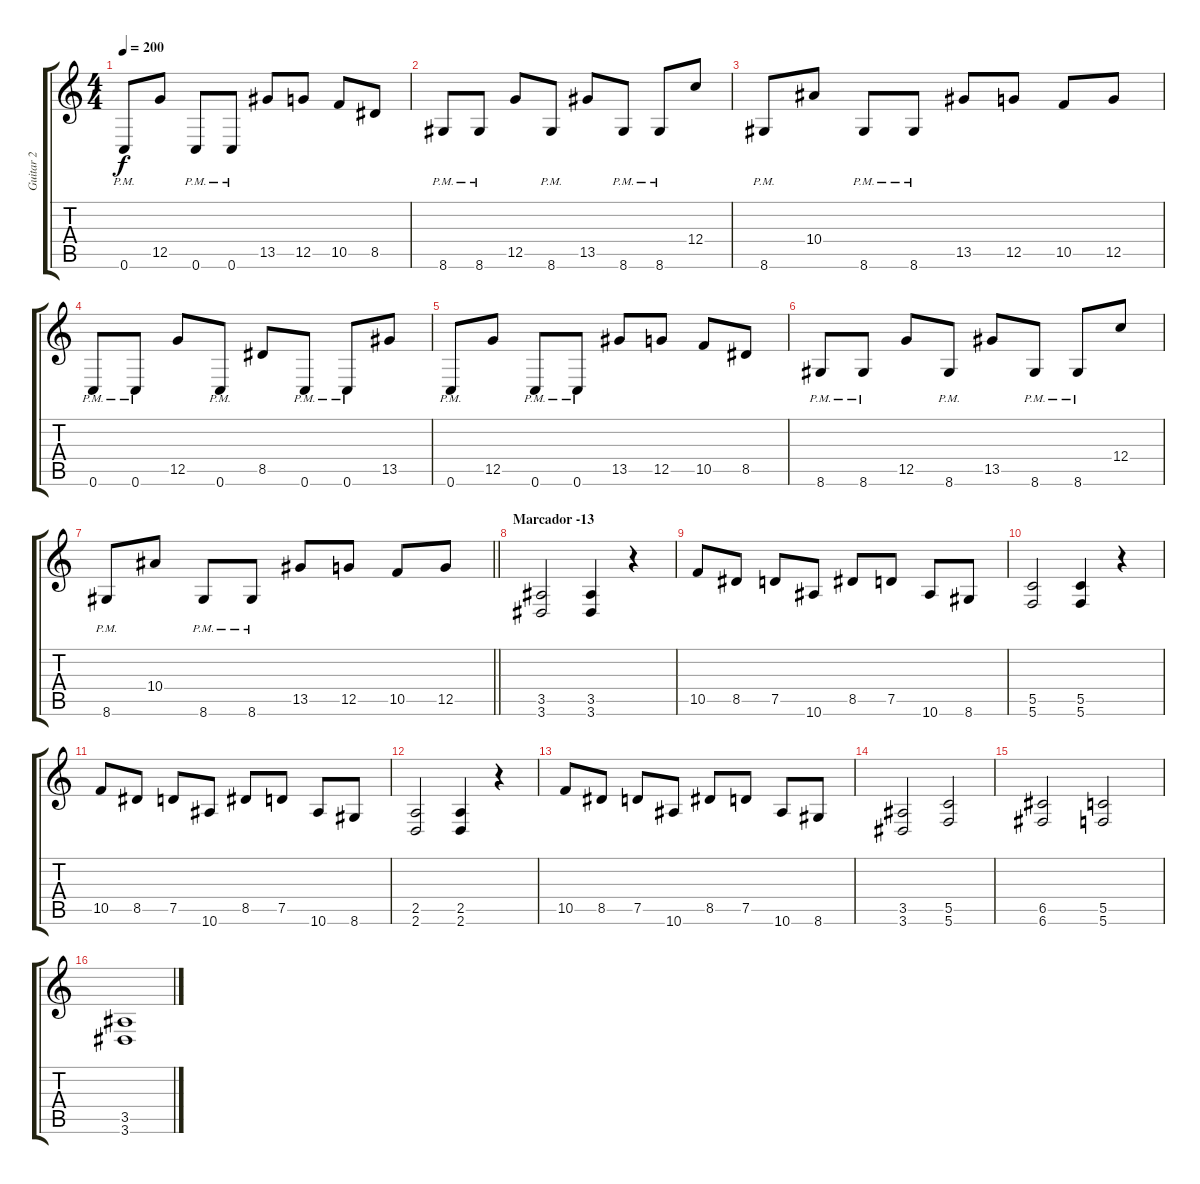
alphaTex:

\track ("Guitar 2" "Guitar 2") {instrument distortionguitar}
\staff {score tabs}
\tuning (D4 A3 F3 C3 G2 C2) {hide}
\ts (4 4)
\tempo 200
\clef g2
\ks c
0.6{pm}.8{dy f} 12.5.8 0.6{pm}.8 0.6{pm}.8 13.5.8 12.5.8 10.5.8 8.5.8 |
8.6{pm}.8 8.6{pm}.8 12.5.8 8.6{pm}.8 13.5.8 8.6{pm}.8 8.6{pm}.8 12.4.8 |
8.6{pm}.8 10.4.8 8.6{pm}.8 8.6{pm}.8 13.5.8 12.5.8 10.5.8 12.5.8 |
0.6{pm}.8 0.6{pm}.8 12.5.8 0.6{pm}.8 8.5.8 0.6{pm}.8 0.6{pm}.8 13.5.8 |
0.6{pm}.8 12.5.8 0.6{pm}.8 0.6{pm}.8 13.5.8 12.5.8 10.5.8 8.5.8 |
8.6{pm}.8 8.6{pm}.8 12.5.8 8.6{pm}.8 13.5.8 8.6{pm}.8 8.6{pm}.8 12.4.8 |
\barLineRight lightlight
8.6{pm}.8 10.4.8 8.6{pm}.8 8.6{pm}.8 13.5.8 12.5.8 10.5.8 12.5.8 |
\section ("" "Marcador -13")
(3.5 3.6).2 (3.5 3.6).4 r.4 |
10.5.8 8.5.8 7.5.8 10.6.8 8.5.8 7.5.8 10.6.8 8.6.8 |
(5.5 5.6).2 (5.5 5.6).4 r.4 |
10.5.8 8.5.8 7.5.8 10.6.8 8.5.8 7.5.8 10.6.8 8.6.8 |
(2.5 2.6).2 (2.5 2.6).4 r.4 |
10.5.8 8.5.8 7.5.8 10.6.8 8.5.8 7.5.8 10.6.8 8.6.8 |
(3.5 3.6).2 (5.5 5.6).2 |
(6.5 6.6).2 (5.5 5.6).2 |
(3.5 3.6).1
